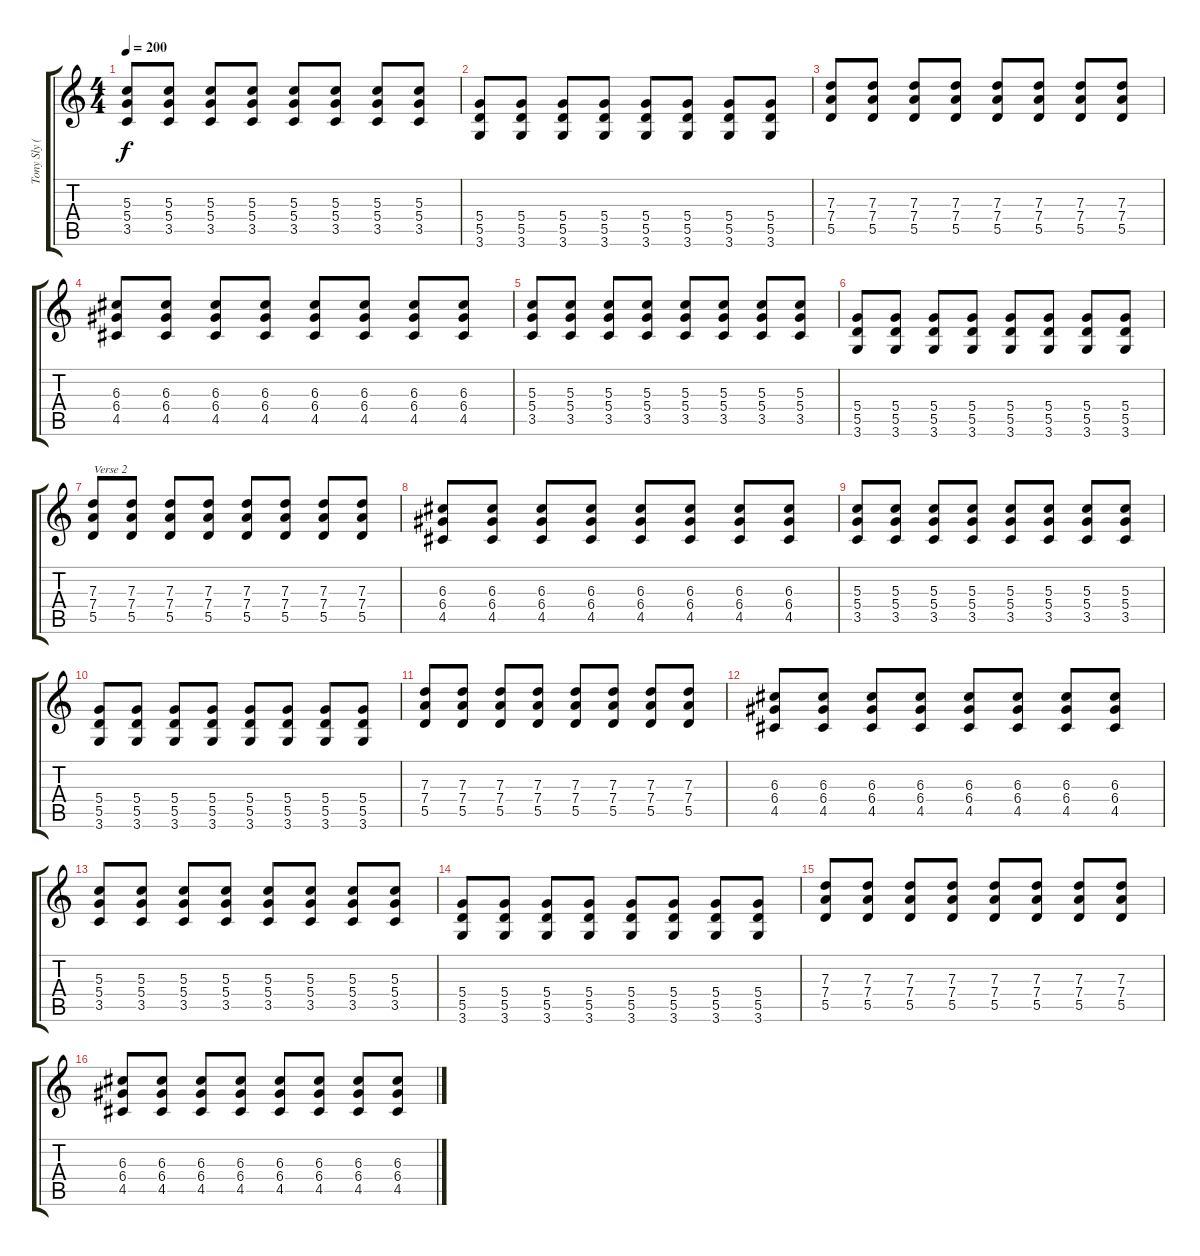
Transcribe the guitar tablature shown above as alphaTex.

\track ("Tony Sly (Rhythm Guitar and Singing)" "Tony Sly (") {instrument distortionguitar}
\staff {score tabs}
\tuning (E4 B3 G3 D3 A2 E2) {hide}
\ts (4 4)
\tempo 200
\clef g2
\ks c
(5.3 5.4 3.5).8{dy f} (5.3 5.4 3.5).8 (5.3 5.4 3.5).8 (5.3 5.4 3.5).8 (5.3 5.4 3.5).8 (5.3 5.4 3.5).8 (5.3 5.4 3.5).8 (5.3 5.4 3.5).8 |
(5.4 5.5 3.6).8 (5.4 5.5 3.6).8 (5.4 5.5 3.6).8 (5.4 5.5 3.6).8 (5.4 5.5 3.6).8 (5.4 5.5 3.6).8 (5.4 5.5 3.6).8 (5.4 5.5 3.6).8 |
(7.3 7.4 5.5).8 (7.3 7.4 5.5).8 (7.3 7.4 5.5).8 (7.3 7.4 5.5).8 (7.3 7.4 5.5).8 (7.3 7.4 5.5).8 (7.3 7.4 5.5).8 (7.3 7.4 5.5).8 |
(6.3 6.4 4.5).8 (6.3 6.4 4.5).8 (6.3 6.4 4.5).8 (6.3 6.4 4.5).8 (6.3 6.4 4.5).8 (6.3 6.4 4.5).8 (6.3 6.4 4.5).8 (6.3 6.4 4.5).8 |
(5.3 5.4 3.5).8 (5.3 5.4 3.5).8 (5.3 5.4 3.5).8 (5.3 5.4 3.5).8 (5.3 5.4 3.5).8 (5.3 5.4 3.5).8 (5.3 5.4 3.5).8 (5.3 5.4 3.5).8 |
(5.4 5.5 3.6).8 (5.4 5.5 3.6).8 (5.4 5.5 3.6).8 (5.4 5.5 3.6).8 (5.4 5.5 3.6).8 (5.4 5.5 3.6).8 (5.4 5.5 3.6).8 (5.4 5.5 3.6).8 |
(7.3 7.4 5.5).8{txt "Verse 2"} (7.3 7.4 5.5).8 (7.3 7.4 5.5).8 (7.3 7.4 5.5).8 (7.3 7.4 5.5).8 (7.3 7.4 5.5).8 (7.3 7.4 5.5).8 (7.3 7.4 5.5).8 |
(6.3 6.4 4.5).8 (6.3 6.4 4.5).8 (6.3 6.4 4.5).8 (6.3 6.4 4.5).8 (6.3 6.4 4.5).8 (6.3 6.4 4.5).8 (6.3 6.4 4.5).8 (6.3 6.4 4.5).8 |
(5.3 5.4 3.5).8 (5.3 5.4 3.5).8 (5.3 5.4 3.5).8 (5.3 5.4 3.5).8 (5.3 5.4 3.5).8 (5.3 5.4 3.5).8 (5.3 5.4 3.5).8 (5.3 5.4 3.5).8 |
(5.4 5.5 3.6).8 (5.4 5.5 3.6).8 (5.4 5.5 3.6).8 (5.4 5.5 3.6).8 (5.4 5.5 3.6).8 (5.4 5.5 3.6).8 (5.4 5.5 3.6).8 (5.4 5.5 3.6).8 |
(7.3 7.4 5.5).8 (7.3 7.4 5.5).8 (7.3 7.4 5.5).8 (7.3 7.4 5.5).8 (7.3 7.4 5.5).8 (7.3 7.4 5.5).8 (7.3 7.4 5.5).8 (7.3 7.4 5.5).8 |
(6.3 6.4 4.5).8 (6.3 6.4 4.5).8 (6.3 6.4 4.5).8 (6.3 6.4 4.5).8 (6.3 6.4 4.5).8 (6.3 6.4 4.5).8 (6.3 6.4 4.5).8 (6.3 6.4 4.5).8 |
(5.3 5.4 3.5).8 (5.3 5.4 3.5).8 (5.3 5.4 3.5).8 (5.3 5.4 3.5).8 (5.3 5.4 3.5).8 (5.3 5.4 3.5).8 (5.3 5.4 3.5).8 (5.3 5.4 3.5).8 |
(5.4 5.5 3.6).8 (5.4 5.5 3.6).8 (5.4 5.5 3.6).8 (5.4 5.5 3.6).8 (5.4 5.5 3.6).8 (5.4 5.5 3.6).8 (5.4 5.5 3.6).8 (5.4 5.5 3.6).8 |
(7.3 7.4 5.5).8 (7.3 7.4 5.5).8 (7.3 7.4 5.5).8 (7.3 7.4 5.5).8 (7.3 7.4 5.5).8 (7.3 7.4 5.5).8 (7.3 7.4 5.5).8 (7.3 7.4 5.5).8 |
(6.3 6.4 4.5).8 (6.3 6.4 4.5).8 (6.3 6.4 4.5).8 (6.3 6.4 4.5).8 (6.3 6.4 4.5).8 (6.3 6.4 4.5).8 (6.3 6.4 4.5).8 (6.3 6.4 4.5).8
